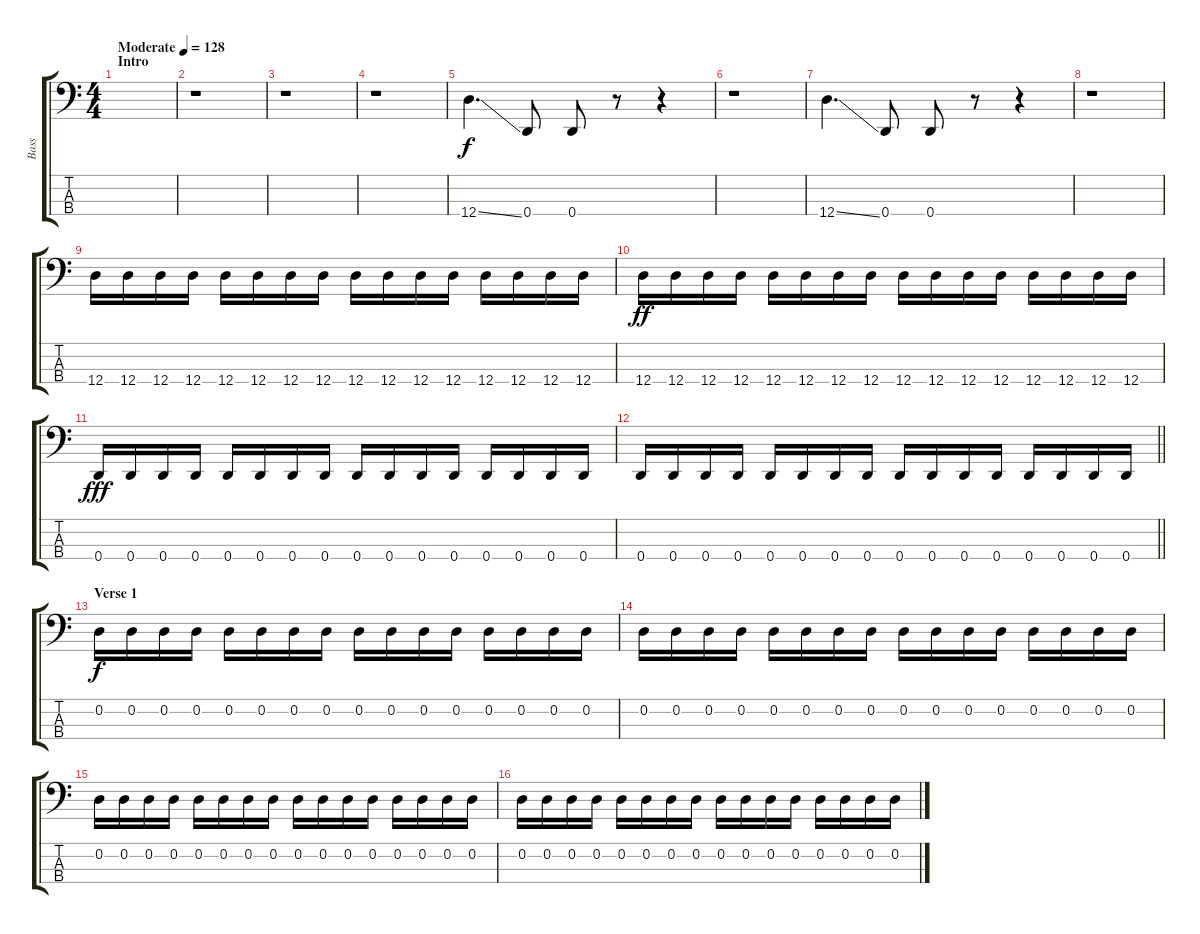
\track ("Bass" "Bass") {instrument electricbassfinger}
\staff {score tabs}
\tuning (G2 D2 A1 D1) {hide}
\ts (4 4)
\section ("" "Intro")
\tempo (128 "Moderate")
\clef f4
\ks c
|
r.1 |
r.1 |
r.1 |
12.4{ss}.4{d} 0.4.8 0.4.8 r.8 r.4 |
r.1 |
12.4{ss}.4{d} 0.4.8 0.4.8 r.8 r.4 |
r.1 |
12.4.16{dy f} 12.4.16 12.4.16 12.4.16 12.4.16 12.4.16 12.4.16 12.4.16 12.4.16 12.4.16 12.4.16 12.4.16 12.4.16 12.4.16 12.4.16 12.4.16 |
12.4.16{dy ff} 12.4.16 12.4.16 12.4.16 12.4.16 12.4.16 12.4.16 12.4.16 12.4.16 12.4.16 12.4.16 12.4.16 12.4.16 12.4.16 12.4.16 12.4.16 |
0.4.16{dy fff} 0.4.16 0.4.16 0.4.16 0.4.16 0.4.16 0.4.16 0.4.16 0.4.16 0.4.16 0.4.16 0.4.16 0.4.16 0.4.16 0.4.16 0.4.16 |
\barLineRight lightlight
0.4.16 0.4.16 0.4.16 0.4.16 0.4.16 0.4.16 0.4.16 0.4.16 0.4.16 0.4.16 0.4.16 0.4.16 0.4.16 0.4.16 0.4.16 0.4.16 |
\section ("" "Verse 1")
0.2.16{dy f} 0.2.16 0.2.16 0.2.16 0.2.16 0.2.16 0.2.16 0.2.16 0.2.16 0.2.16 0.2.16 0.2.16 0.2.16 0.2.16 0.2.16 0.2.16 |
0.2.16 0.2.16 0.2.16 0.2.16 0.2.16 0.2.16 0.2.16 0.2.16 0.2.16 0.2.16 0.2.16 0.2.16 0.2.16 0.2.16 0.2.16 0.2.16 |
0.2.16 0.2.16 0.2.16 0.2.16 0.2.16 0.2.16 0.2.16 0.2.16 0.2.16 0.2.16 0.2.16 0.2.16 0.2.16 0.2.16 0.2.16 0.2.16 |
0.2.16 0.2.16 0.2.16 0.2.16 0.2.16 0.2.16 0.2.16 0.2.16 0.2.16 0.2.16 0.2.16 0.2.16 0.2.16 0.2.16 0.2.16 0.2.16
